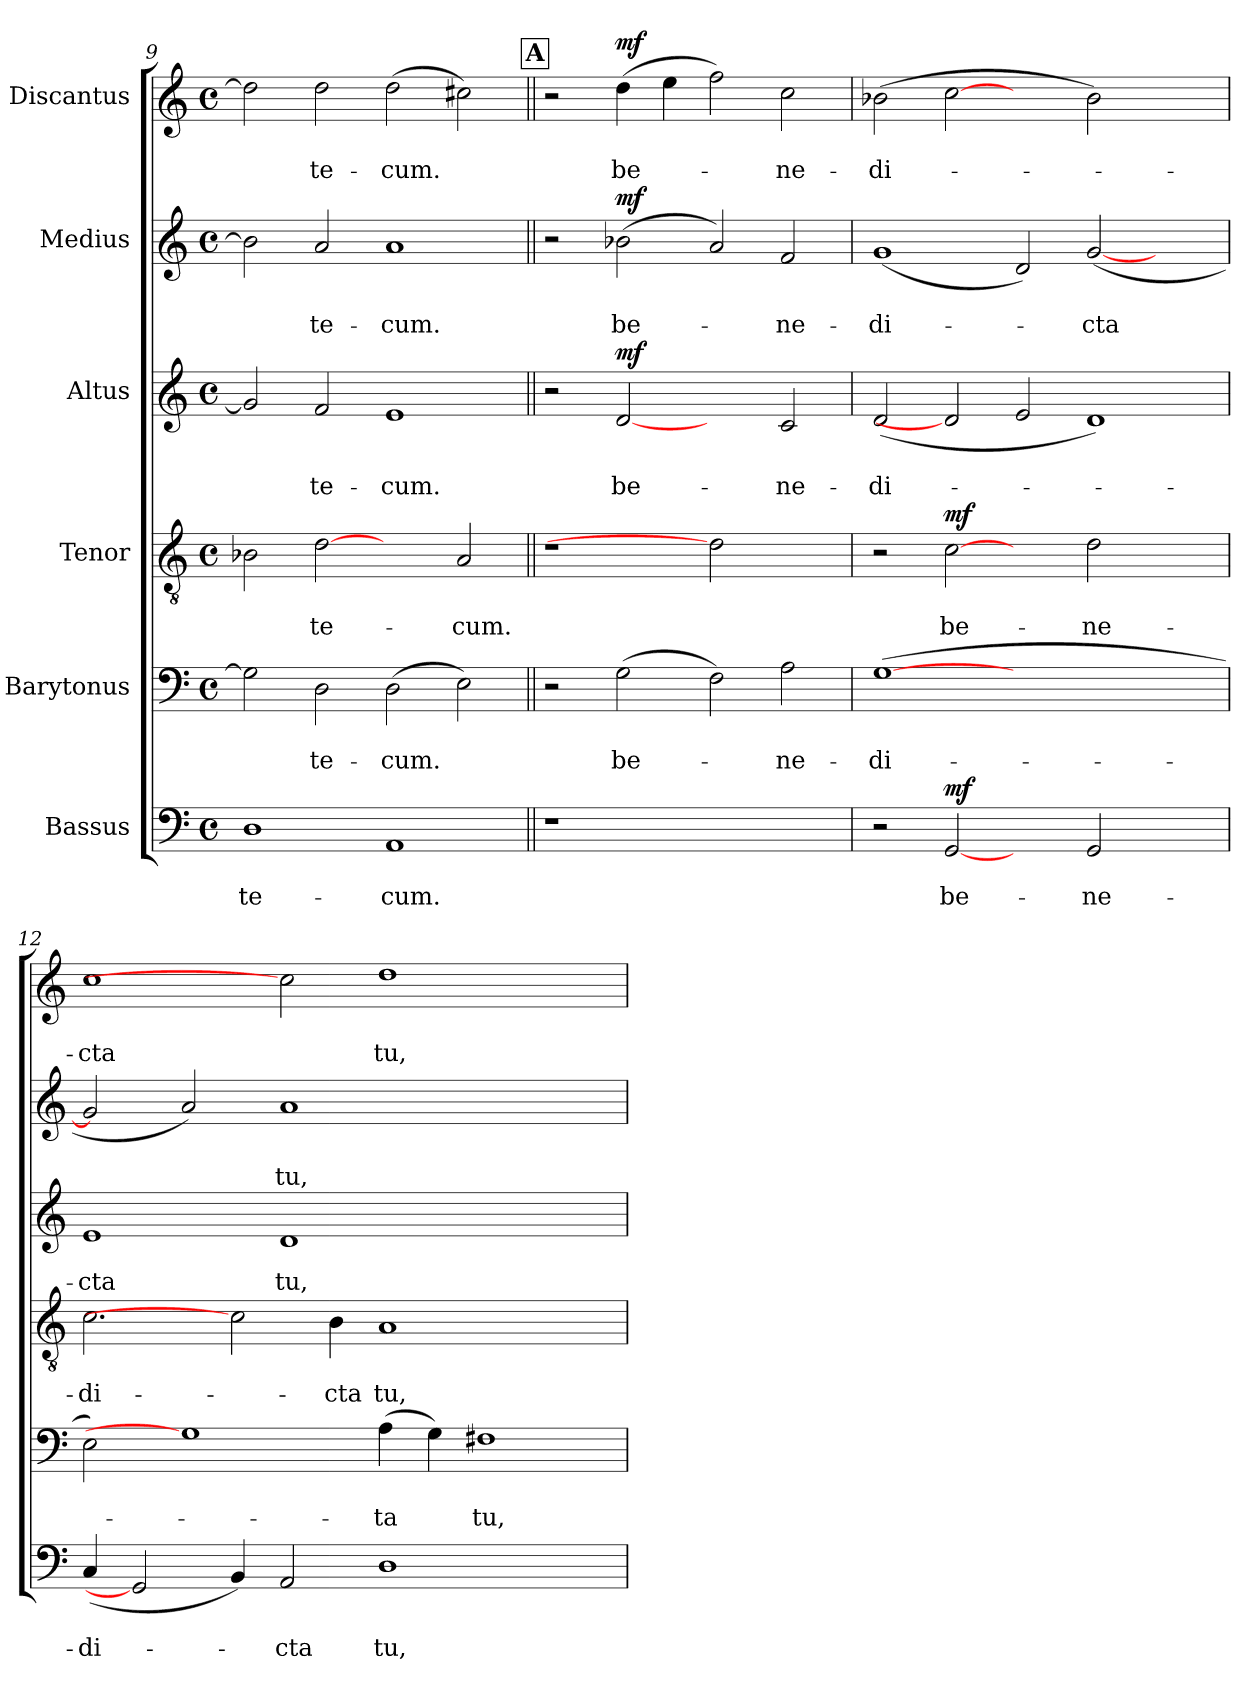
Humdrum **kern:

**kern	**text	**text	**dynam	**kern	**text	**text	**kern	**text	**text	**dynam	**kern	**text	**text	**dynam	**kern	**text	**text	**dynam	**kern	**text	**text	**dynam
*part6	*part6	*part6	*part6	*part5	*part5	*part5	*part4	*part4	*part4	*part4	*part3	*part3	*part3	*part3	*part2	*part2	*part2	*part2	*part1	*part1	*part1	*part1
*staff6	*staff6	*staff6	*staff6	*staff5	*staff5	*staff5	*staff4	*staff4	*staff4	*staff4	*staff3	*staff3	*staff3	*staff3	*staff2	*staff2	*staff2	*staff2	*staff1	*staff1	*staff1	*staff1
*I"Bassus	*	*	*	*I"Barytonus	*	*	*I"Tenor	*	*	*	*I"Altus	*	*	*	*I"Medius	*	*	*	*I"Discantus	*	*	*
*clefF4	*	*	*	*clefF4	*	*	*clefGv2	*	*	*	*clefG2	*	*	*	*clefG2	*	*	*	*clefG2	*	*	*
*k[]	*	*	*	*k[]	*	*	*k[]	*	*	*	*k[]	*	*	*	*k[]	*	*	*	*k[]	*	*	*
*C:	*	*	*	*C:	*	*	*C:	*	*	*	*C:	*	*	*	*C:	*	*	*	*C:	*	*	*
*M4/4	*	*	*	*M4/4	*	*	*M4/4	*	*	*	*M4/4	*	*	*	*M4/4	*	*	*	*M4/4	*	*	*
*met(c)	*	*	*	*met(c)	*	*	*met(c)	*	*	*	*met(c)	*	*	*	*met(c)	*	*	*	*met(c)	*	*	*
=9	=9	=9	=9	=9	=9	=9	=9	=9	=9	=9	=9	=9	=9	=9	=9	=9	=9	=9	=9	=9	=9	=9
!	!	!LO:LY:b	!	!	!	!	!	!	!	!	!	!	!	!	!	!	!	!	!	!	!	!
1D	.	te-	.	2G\]	.	.	2B-X\	.	.	.	2g/]	.	.	.	2b-\]	.	.	.	2dd\]	.	.	.
!	!	!	!	!	!	!LO:LY:b	!	!	!LO:LY:b	!	!	!	!LO:LY:b	!	!	!	!LO:LY:b	!	!	!	!LO:LY:b	!
.	.	.	.	2D\	.	te-	[2d	.	te-	.	2f/	.	te-	.	2a/	.	te-	.	2dd\	.	te-	.
!	!	!LO:LY:b	!	!	!	!LO:LY:b	!	!	!	!	!	!	!LO:LY:b	!	!	!	!LO:LY:b	!	!	!	!LO:LY:b	!
1AA	.	-cum.	.	(>2D\	.	-cum.	2ryy	.	.	.	1e	.	-cum.	.	1a	.	-cum.	.	(>2dd\	.	-cum.	.
!	!	!	!	!	!	!	!	!	!LO:LY:b	!	!	!	!	!	!	!	!	!	!	!	!	!
.	.	.	.	2E\)	.	.	2A/	.	-cum.	.	.	.	.	.	.	.	.	.	2cc#X\)	.	.	.
!!LO:REH:place=s1:a:B:fs=9.3:t=A
=10||	=10||	=10||	=10||	=10||	=10||	=10||	=10||	=10||	=10||	=10||	=10||	=10||	=10||	=10||	=10||	=10||	=10||	=10||	=10||	=10||	=10||	=10||
1r	.	.	.	2r	.	.	1r	.	.	.	2r	.	.	.	2r	.	.	.	2r	.	.	.
!	!	!	!	!	!	!LO:LY:b	!	!	!	!	!	!	!LO:LY:b	!LO:DY:a	!	!	!LO:LY:b	!LO:DY:a	!	!	!LO:LY:b	!LO:DY:a
.	.	.	.	(>2G\	.	be-	.	.	.	.	[2d	.	be-	mf	(>2b-X\	.	be-	mf	(>4dd\	.	be-	mf
.	.	.	.	.	.	.	.	.	.	.	.	.	.	.	.	.	.	.	4ee\	.	.	.
1ryy	.	.	.	2F\)	.	.	2d]	.	.	.	2ryy	.	.	.	2a/)	.	.	.	2ff\)	.	.	.
!	!	!	!	!	!	!LO:LY:b	!	!	!	!	!	!	!LO:LY:b	!	!	!	!LO:LY:b	!	!	!	!LO:LY:b	!
.	.	.	.	2A\	.	-ne-	2ryy	.	.	.	2c/	.	-ne-	.	2f/	.	-ne-	.	2cc\	.	-ne-	.
=11	=11	=11	=11	=11	=11	=11	=11	=11	=11	=11	=11	=11	=11	=11	=11	=11	=11	=11	=11	=11	=11	=11
!	!	!	!	!	!	!LO:LY:b	!	!	!	!	!	!	!LO:LY:b	!	!	!	!LO:LY:b	!	!	!	!LO:LY:b	!
2r	.	.	.	(>[1G	.	-di-	2r	.	.	.	(<2d/	.	-di-	.	(<1g	.	-di-	.	(>2b-X\	.	-di-	.
!	!	!LO:LY:b	!LO:DY:a	!	!	!	!	!	!LO:LY:b	!LO:DY:a	!	!	!	!	!	!	!	!	!	!	!	!
[2GG	.	be-	mf	.	.	.	[2c	.	be-	mf	2d]	.	.	.	.	.	.	.	[2cc	.	.	.
2ryy	.	.	.	1.ryy	.	.	2ryy	.	.	.	2e/	.	.	.	2d/)	.	.	.	2ryy	.	.	.
!	!	!LO:LY:b	!	!	!	!	!	!	!LO:LY:b	!	!	!	!	!	!	!	!LO:LY:b	!	!	!	!	!
2GG/	.	-ne-	.	.	.	.	2d\	.	-ne-	.	1d)	.	.	.	(<[2g/	.	-cta	.	2b-\)	.	.	.
2ryy	.	.	.	.	.	.	2ryy	.	.	.	.	.	.	.	2ryy	.	.	.	2ryy	.	.	.
=12	=12	=12	=12	=12	=12	=12	=12	=12	=12	=12	=12	=12	=12	=12	=12	=12	=12	=12	=12	=12	=12	=12
!	!	!LO:LY:b	!	!	!	!	!	!	!LO:LY:b	!	!	!	!LO:LY:b	!	!	!	!	!	!	!	!LO:LY:b	!
(<4C/	.	-di-	.	2E\)	.	.	2.c\	.	-di-	.	1e	.	-cta	.	2g/]	.	.	.	1cc	.	-cta	.
2GG]	.	.	.	.	.	.	.	.	.	.	.	.	.	.	.	.	.	.	.	.	.	.
.	.	.	.	1G]	.	.	.	.	.	.	.	.	.	.	2a/)	.	.	.	.	.	.	.
4BB/)	.	.	.	.	.	.	2c]	.	.	.	.	.	.	.	.	.	.	.	.	.	.	.
!	!	!LO:LY:b	!	!	!	!	!	!	!	!	!	!	!LO:LY:b	!	!	!	!LO:LY:b	!	!	!	!	!
2AA/	.	-cta	.	.	.	.	.	.	.	.	1d	.	tu,	.	1a	.	tu,	.	2cc]	.	.	.
!	!	!	!	!	!	!	!	!	!LO:LY:b	!	!	!	!	!	!	!	!	!	!	!	!	!
.	.	.	.	.	.	.	4B\	.	-cta	.	.	.	.	.	.	.	.	.	.	.	.	.
!	!	!LO:LY:b	!	!	!	!LO:LY:b	!	!	!LO:LY:b	!	!	!	!	!	!	!	!	!	!	!	!LO:LY:b	!
1D	.	tu,	.	(>4A\	.	-ta	1A	.	tu,	.	.	.	.	.	.	.	.	.	1dd	.	tu,	.
.	.	.	.	4G\)	.	.	.	.	.	.	.	.	.	.	.	.	.	.	.	.	.	.
!	!	!	!	!	!	!LO:LY:b	!	!	!	!	!	!	!	!	!	!	!	!	!	!	!	!
.	.	.	.	1F#X	.	tu,	.	.	.	.	1ryy	.	.	.	1ryy	.	.	.	.	.	.	.
2ryy	.	.	.	.	.	.	2ryy	.	.	.	.	.	.	.	.	.	.	.	2ryy	.	.	.
=	=	=	=	=	=	=	=	=	=	=	=	=	=	=	=	=	=	=	=	=	=	=
*-	*-	*-	*-	*-	*-	*-	*-	*-	*-	*-	*-	*-	*-	*-	*-	*-	*-	*-	*-	*-	*-	*-
